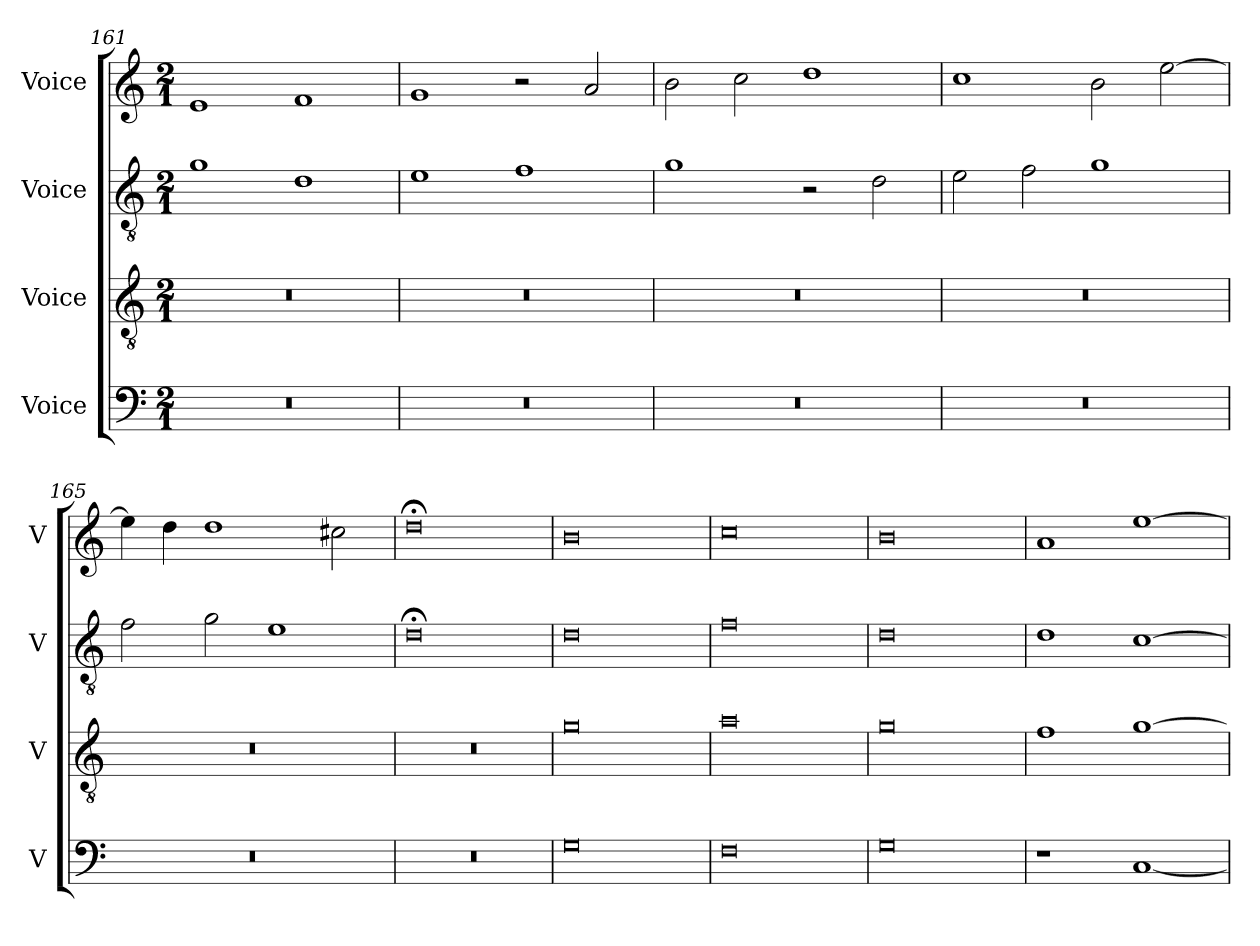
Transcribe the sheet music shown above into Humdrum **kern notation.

**kern	**kern	**kern	**kern
*part4	*part3	*part2	*part1
*staff4	*staff3	*staff2	*staff1
*I"Voice	*I"Voice	*I"Voice	*I"Voice
*I'V	*I'V	*I'V	*I'V
*clefF4	*clefGv2	*clefGv2	*clefG2
*k[]	*k[]	*k[]	*k[]
*M2/1	*M2/1	*M2/1	*M2/1
=161	=161	=161	=161
0r	0r	1g	1e
.	.	1d	1f
=162	=162	=162	=162
0r	0r	1e	1g
.	.	1f	2r
.	.	.	2a/
!!LO:LB:g=z
=163	=163	=163	=163
0r	0r	1g	2b\
.	.	.	2cc\
.	.	2r	1dd
.	.	2d\	.
=164	=164	=164	=164
0r	0r	2e\	1cc
.	.	2f\	.
.	.	1g	2b\
.	.	.	[2ee\
=165	=165	=165	=165
0r	0r	2f\	4ee\]
.	.	.	4dd\
.	.	2g\	1dd
.	.	1e	.
.	.	.	2cc#X\
=166	=166	=166	=166
0r	0r	0d;	0dd;
=167	=167	=167	=167
0G	0g	0d	0b
!!LO:LB:g=z
=168	=168	=168	=168
0F	0a	0f	0cc
=169	=169	=169	=169
0G	0g	0d	0b
=170	=170	=170	=170
1r	1f	1d	1a
[1C	[1g	[1c	[1ee
=	=	=	=
*-	*-	*-	*-
